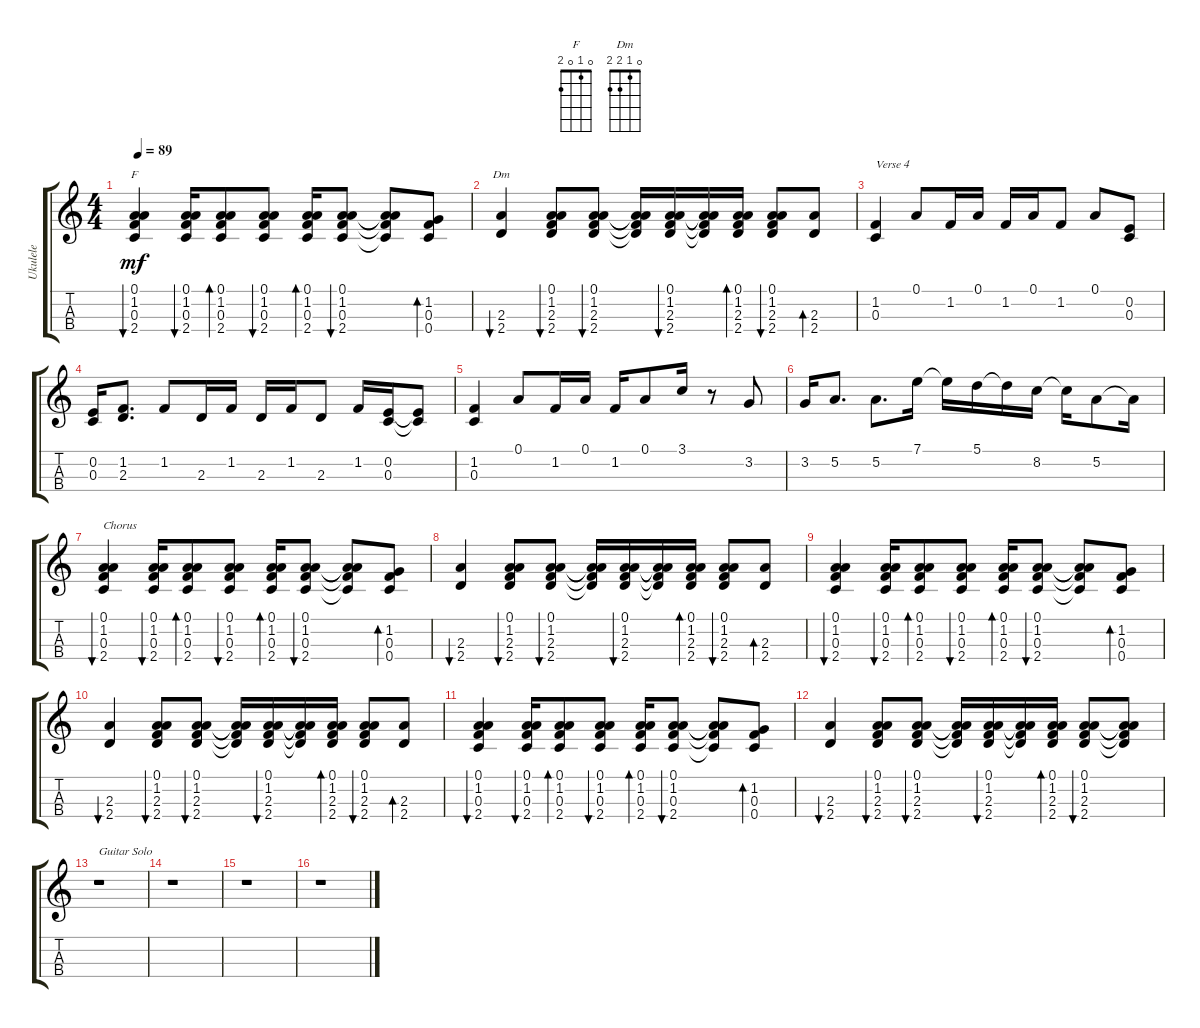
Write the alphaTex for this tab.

\track ("Ukulele" "Ukulele") {instrument shamisen}
\staff {score tabs}
\tuning (A4 E4 C4 G4) {hide}
\chord ("F" 0 1 0 2)
\chord ("Dm" 0 1 2 2)
\ts (4 4)
\tempo 89
\clef g2
\ks c
(0.1 1.2 0.3 2.4).4{bu 30 ch "F" dy mf} (0.1 1.2 0.3 2.4).16{bu 30} (0.1 1.2 0.3 2.4).8{bd 30} (0.1 1.2 0.3 2.4).8{bu 30} (0.1 1.2 0.3 2.4).16{bd 30} (0.1 1.2 0.3 2.4).8{bu 30} (0.1{t} 1.2{t} 0.3{t} 2.4{t}).8 (1.2 0.3 0.4).8{bd 30} |
(2.3 2.4).4{bu 30 ch "Dm"} (0.1 1.2 2.3 2.4).8{bu 30} (0.1 1.2 2.3 2.4).8{bu 30} (0.1{t} 1.2{t} 2.3{t} 2.4{t}).16 (0.1 1.2 2.3 2.4).16{bu 30} (0.1{t} 1.2{t} 2.3{t} 2.4{t}).16 (0.1 1.2 2.3 2.4).16{bd 30} (0.1 1.2 2.3 2.4).8{bu 30} (2.3 2.4).8{bd 30} |
(1.2 0.3).4{txt "Verse 4"} 0.1.8 1.2.16 0.1.16 1.2.16 0.1.16 1.2.8 0.1.8 (0.2 0.3).8 |
(0.2 0.3).16 (1.2 2.3).8{d} 1.2.8 2.3.16 1.2.16 2.3.16 1.2.16 2.3.8 1.2.16 (0.2 0.3).16 (0.2{t} 0.3{t}).8 |
(1.2 0.3).4 0.1.8 1.2.16 0.1.16 1.2.16 0.1.8 3.1.16 r.8 3.2.8 |
3.2.16 5.2.8{d} 5.2.8{d} 7.1.16 7.1{t}.16 5.1.16 5.1{t}.16 8.2.16 8.2{t}.16 5.2.8 5.2{t}.16 |
(0.1 1.2 0.3 2.4).4{bu 30 txt "Chorus"} (0.1 1.2 0.3 2.4).16{bu 30} (0.1 1.2 0.3 2.4).8{bd 30} (0.1 1.2 0.3 2.4).8{bu 30} (0.1 1.2 0.3 2.4).16{bd 30} (0.1 1.2 0.3 2.4).8{bu 30} (0.1{t} 1.2{t} 0.3{t} 2.4{t}).8 (1.2 0.3 0.4).8{bd 30} |
(2.3 2.4).4{bu 30} (0.1 1.2 2.3 2.4).8{bu 30} (0.1 1.2 2.3 2.4).8{bu 30} (0.1{t} 1.2{t} 2.3{t} 2.4{t}).16 (0.1 1.2 2.3 2.4).16{bu 30} (0.1{t} 1.2{t} 2.3{t} 2.4{t}).16 (0.1 1.2 2.3 2.4).16{bd 30} (0.1 1.2 2.3 2.4).8{bu 30} (2.3 2.4).8{bd 30} |
(0.1 1.2 0.3 2.4).4{bu 30} (0.1 1.2 0.3 2.4).16{bu 30} (0.1 1.2 0.3 2.4).8{bd 30} (0.1 1.2 0.3 2.4).8{bu 30} (0.1 1.2 0.3 2.4).16{bd 30} (0.1 1.2 0.3 2.4).8{bu 30} (0.1{t} 1.2{t} 0.3{t} 2.4{t}).8 (1.2 0.3 0.4).8{bd 30} |
(2.3 2.4).4{bu 30} (0.1 1.2 2.3 2.4).8{bu 30} (0.1 1.2 2.3 2.4).8{bu 30} (0.1{t} 1.2{t} 2.3{t} 2.4{t}).16 (0.1 1.2 2.3 2.4).16{bu 30} (0.1{t} 1.2{t} 2.3{t} 2.4{t}).16 (0.1 1.2 2.3 2.4).16{bd 30} (0.1 1.2 2.3 2.4).8{bu 30} (2.3 2.4).8{bd 30} |
(0.1 1.2 0.3 2.4).4{bu 30} (0.1 1.2 0.3 2.4).16{bu 30} (0.1 1.2 0.3 2.4).8{bd 30} (0.1 1.2 0.3 2.4).8{bu 30} (0.1 1.2 0.3 2.4).16{bd 30} (0.1 1.2 0.3 2.4).8{bu 30} (0.1{t} 1.2{t} 0.3{t} 2.4{t}).8 (1.2 0.3 0.4).8{bd 30} |
(2.3 2.4).4{bu 30} (0.1 1.2 2.3 2.4).8{bu 30} (0.1 1.2 2.3 2.4).8{bu 30} (0.1{t} 1.2{t} 2.3{t} 2.4{t}).16 (0.1 1.2 2.3 2.4).16{bu 30} (0.1{t} 1.2{t} 2.3{t} 2.4{t}).16 (0.1 1.2 2.3 2.4).16{bd 30} (0.1 1.2 2.3 2.4).8{bu 30} (0.1{t} 1.2{t} 2.3{t} 2.4{t}).8 |
r.1{txt "Guitar Solo"} |
r.1 |
r.1 |
r.1
